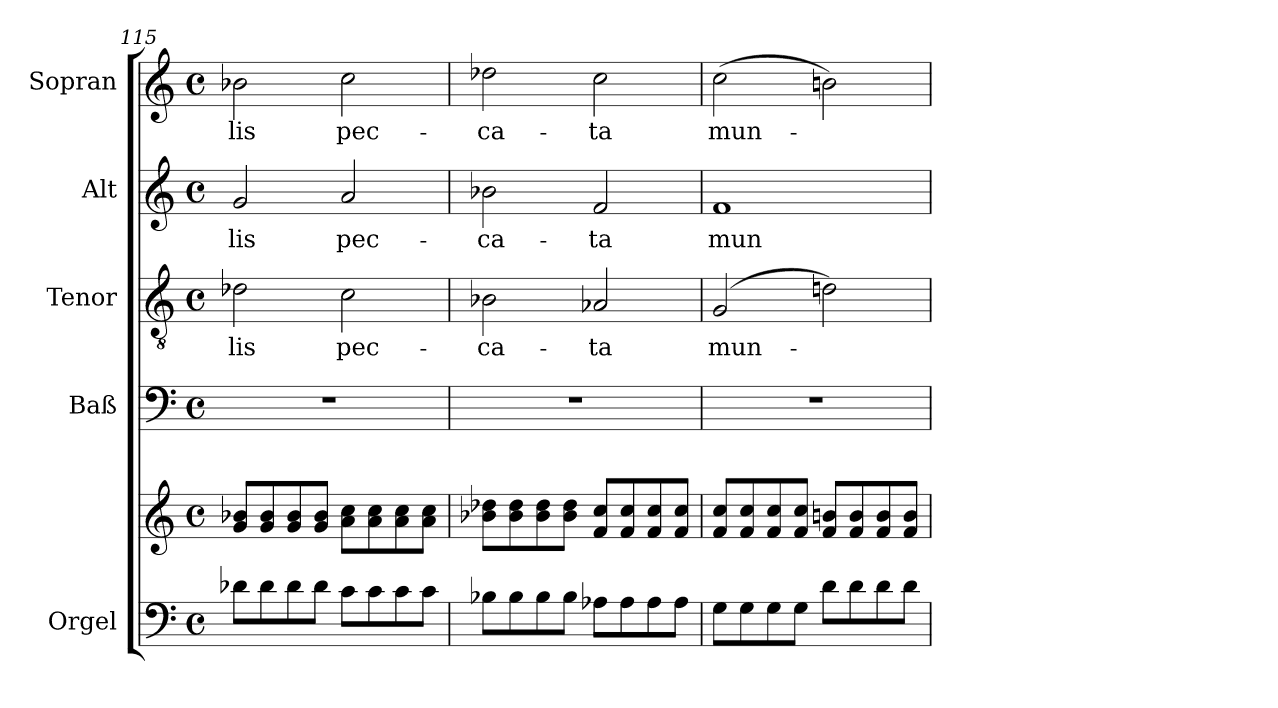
**kern	**kern	**kern	**kern	**text	**kern	**text	**kern	**text
*part5	*part5	*part4	*part3	*part3	*part2	*part2	*part1	*part1
*staff6	*staff5	*staff4	*staff3	*staff3	*staff2	*staff2	*staff1	*staff1
*I"Orgel	*	*I"Baß	*I"Tenor	*	*I"Alt	*	*I"Sopran	*
!!LO:LB:g=z
*clefF4	*clefG2	*clefF4	*clefGv2	*	*clefG2	*	*clefG2	*
*k[]	*k[]	*k[]	*k[]	*	*k[]	*	*k[]	*
*C:	*C:	*C:	*C:	*	*C:	*	*C:	*
*M4/4	*M4/4	*M4/4	*M4/4	*	*M4/4	*	*M4/4	*
*met(c)	*met(c)	*met(c)	*met(c)	*	*met(c)	*	*met(c)	*
=115	=115	=115	=115	=115	=115	=115	=115	=115
!	!	!	!	!LO:LY:b	!	!LO:LY:b	!	!LO:LY:b
8d-X\L	8g/ 8b-X/L	1r	2d-X\	-lis	2g/	-lis	2b-X\	-lis
8d-\	8g/ 8b-/	.	.	.	.	.	.	.
8d-\	8g/ 8b-/	.	.	.	.	.	.	.
8d-\J	8g/ 8b-/J	.	.	.	.	.	.	.
!	!	!	!	!LO:LY:b	!	!LO:LY:b	!	!LO:LY:b
8c\L	8a\ 8cc\L	.	2c\	pec-	2a/	pec-	2cc\	pec-
8c\	8a\ 8cc\	.	.	.	.	.	.	.
8c\	8a\ 8cc\	.	.	.	.	.	.	.
8c\J	8a\ 8cc\J	.	.	.	.	.	.	.
=116	=116	=116	=116	=116	=116	=116	=116	=116
!	!	!	!	!LO:LY:b	!	!LO:LY:b	!	!LO:LY:b
8B-X\L	8b-X\ 8dd-X\L	1r	2B-X\	-ca-	2b-X\	-ca-	2dd-X\	-ca-
8B-\	8b-\ 8dd-\	.	.	.	.	.	.	.
8B-\	8b-\ 8dd-\	.	.	.	.	.	.	.
8B-\J	8b-\ 8dd-\J	.	.	.	.	.	.	.
!	!	!	!	!LO:LY:b	!	!LO:LY:b	!	!LO:LY:b
8A-X\L	8f/ 8cc/L	.	2A-X/	-ta	2f/	-ta	2cc\	-ta
8A-\	8f/ 8cc/	.	.	.	.	.	.	.
8A-\	8f/ 8cc/	.	.	.	.	.	.	.
8A-\J	8f/ 8cc/J	.	.	.	.	.	.	.
=117	=117	=117	=117	=117	=117	=117	=117	=117
!	!	!	!	!LO:LY:b	!	!LO:LY:b	!	!LO:LY:b
8G\L	8f/ 8cc/L	1r	(2G/	mun-	1f	mun-	(>2cc\	mun-
8G\	8f/ 8cc/	.	.	.	.	.	.	.
8G\	8f/ 8cc/	.	.	.	.	.	.	.
8G\J	8f/ 8cc/J	.	.	.	.	.	.	.
8d\L	8f/ 8bn/L	.	2dn\)	.	.	.	2bn\)	.
8d\	8f/ 8b/	.	.	.	.	.	.	.
8d\	8f/ 8b/	.	.	.	.	.	.	.
8d\J	8f/ 8b/J	.	.	.	.	.	.	.
=	=	=	=	=	=	=	=	=
*-	*-	*-	*-	*-	*-	*-	*-	*-
